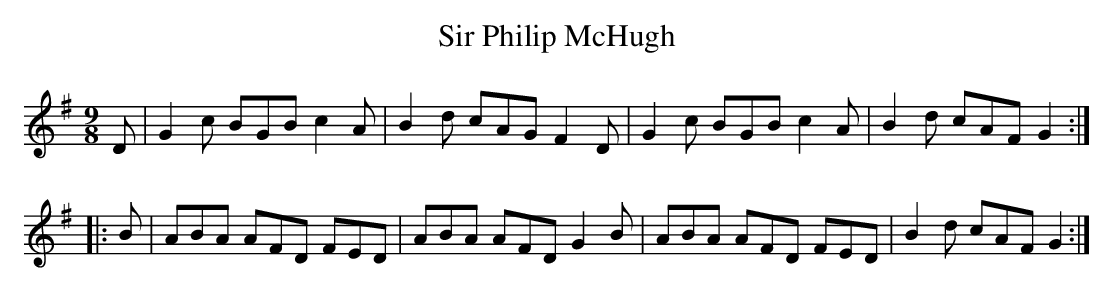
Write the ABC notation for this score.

X:1
T: Sir Philip McHugh
M: 9/8
K: G
D|G2 c BGB c2 A|B2 d cAG F2 D|G2 c BGB c2 A|B2 d cAF G2:|
|:B|ABA AFD FED|ABA AFD G2 B|ABA AFD FED|B2 d cAF G2:|
